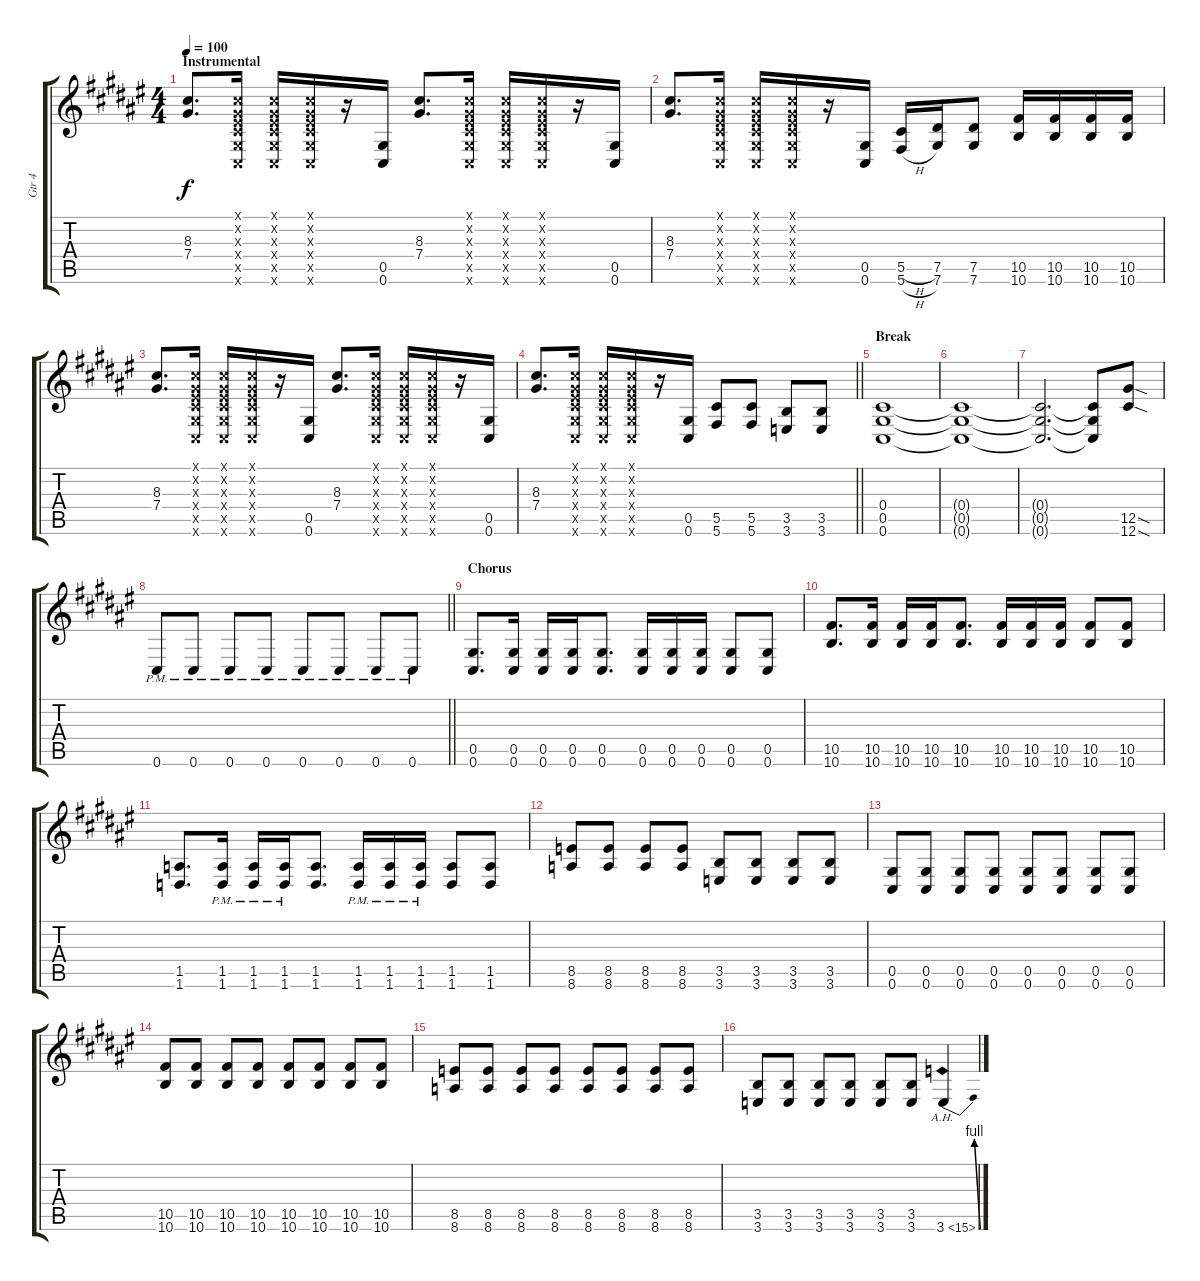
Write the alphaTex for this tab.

\track ("Gtr 4" "Gtr 4") {instrument distortionguitar}
\staff {score tabs}
\tuning (Db4 Ab3 F3 Db3 Ab2 Db2) {hide}
\ts (4 4)
\section ("" "Instrumental")
\tempo 100
\clef g2
\ks f#
(8.3 7.4).8{d dy f} (0.1{x} 0.2{x} 0.3{x} 0.4{x} 0.5{x} 0.6{x}).16 (0.1{x} 0.2{x} 0.3{x} 0.4{x} 0.5{x} 0.6{x}).16 (0.1{x} 0.2{x} 0.3{x} 0.4{x} 0.5{x} 0.6{x}).16 r.16 (0.5 0.6).16 (8.3 7.4).8{d} (0.1{x} 0.2{x} 0.3{x} 0.4{x} 0.5{x} 0.6{x}).16 (0.1{x} 0.2{x} 0.3{x} 0.4{x} 0.5{x} 0.6{x}).16 (0.1{x} 0.2{x} 0.3{x} 0.4{x} 0.5{x} 0.6{x}).16 r.16 (0.5 0.6).16 |
(8.3 7.4).8{d} (0.1{x} 0.2{x} 0.3{x} 0.4{x} 0.5{x} 0.6{x}).16 (0.1{x} 0.2{x} 0.3{x} 0.4{x} 0.5{x} 0.6{x}).16 (0.1{x} 0.2{x} 0.3{x} 0.4{x} 0.5{x} 0.6{x}).16 r.16 (0.5 0.6).16 (5.5{h} 5.6{h}).16 (7.5 7.6).16 (7.5 7.6).8 (10.5 10.6).16 (10.5 10.6).16 (10.5 10.6).16 (10.5 10.6).16 |
(8.3 7.4).8{d} (0.1{x} 0.2{x} 0.3{x} 0.4{x} 0.5{x} 0.6{x}).16 (0.1{x} 0.2{x} 0.3{x} 0.4{x} 0.5{x} 0.6{x}).16 (0.1{x} 0.2{x} 0.3{x} 0.4{x} 0.5{x} 0.6{x}).16 r.16 (0.5 0.6).16 (8.3 7.4).8{d} (0.1{x} 0.2{x} 0.3{x} 0.4{x} 0.5{x} 0.6{x}).16 (0.1{x} 0.2{x} 0.3{x} 0.4{x} 0.5{x} 0.6{x}).16 (0.1{x} 0.2{x} 0.3{x} 0.4{x} 0.5{x} 0.6{x}).16 r.16 (0.5 0.6).16 |
\barLineRight lightlight
(8.3 7.4).8{d} (0.1{x} 0.2{x} 0.3{x} 0.4{x} 0.5{x} 0.6{x}).16 (0.1{x} 0.2{x} 0.3{x} 0.4{x} 0.5{x} 0.6{x}).16 (0.1{x} 0.2{x} 0.3{x} 0.4{x} 0.5{x} 0.6{x}).16 r.16 (0.5 0.6).16 (5.5 5.6).8 (5.5 5.6).8 (3.5 3.6).8 (3.5 3.6).8 |
\section ("" "Break")
(0.4 0.5 0.6).1 |
(0.4{t} 0.5{t} 0.6{t}).1 |
(0.4{t} 0.5{t} 0.6{t}).2{d} (0.4{t} 0.5{t} 0.6{t}).8 (12.5{sod} 12.6{sod}).8 |
\barLineRight lightlight
0.6{pm}.8 0.6{pm}.8 0.6{pm}.8 0.6{pm}.8 0.6{pm}.8 0.6{pm}.8 0.6{pm}.8 0.6{pm}.8 |
\section ("" "Chorus")
(0.5 0.6).8{d} (0.5 0.6).16 (0.5 0.6).16 (0.5 0.6).16 (0.5 0.6).8{d} (0.5 0.6).16 (0.5 0.6).16 (0.5 0.6).16 (0.5 0.6).8 (0.5 0.6).8 |
(10.5 10.6).8{d} (10.5 10.6).16 (10.5 10.6).16 (10.5 10.6).16 (10.5 10.6).8{d} (10.5 10.6).16 (10.5 10.6).16 (10.5 10.6).16 (10.5 10.6).8 (10.5 10.6).8 |
(1.5 1.6).8{d} (1.5{pm} 1.6{pm}).16 (1.5{pm} 1.6{pm}).16 (1.5{pm} 1.6{pm}).16 (1.5 1.6).8{d} (1.5{pm} 1.6{pm}).16 (1.5{pm} 1.6{pm}).16 (1.5{pm} 1.6{pm}).16 (1.5 1.6).8 (1.5 1.6).8 |
(8.5 8.6).8 (8.5 8.6).8 (8.5 8.6).8 (8.5 8.6).8 (3.5 3.6).8 (3.5 3.6).8 (3.5 3.6).8 (3.5 3.6).8 |
(0.5 0.6).8 (0.5 0.6).8 (0.5 0.6).8 (0.5 0.6).8 (0.5 0.6).8 (0.5 0.6).8 (0.5 0.6).8 (0.5 0.6).8 |
(10.5 10.6).8 (10.5 10.6).8 (10.5 10.6).8 (10.5 10.6).8 (10.5 10.6).8 (10.5 10.6).8 (10.5 10.6).8 (10.5 10.6).8 |
(8.5 8.6).8 (8.5 8.6).8 (8.5 8.6).8 (8.5 8.6).8 (8.5 8.6).8 (8.5 8.6).8 (8.5 8.6).8 (8.5 8.6).8 |
(3.5 3.6).8 (3.5 3.6).8 (3.5 3.6).8 (3.5 3.6).8 (3.5 3.6).8 (3.5 3.6).8 3.6{be (bend 0 0 60 4) ah 12}.4
